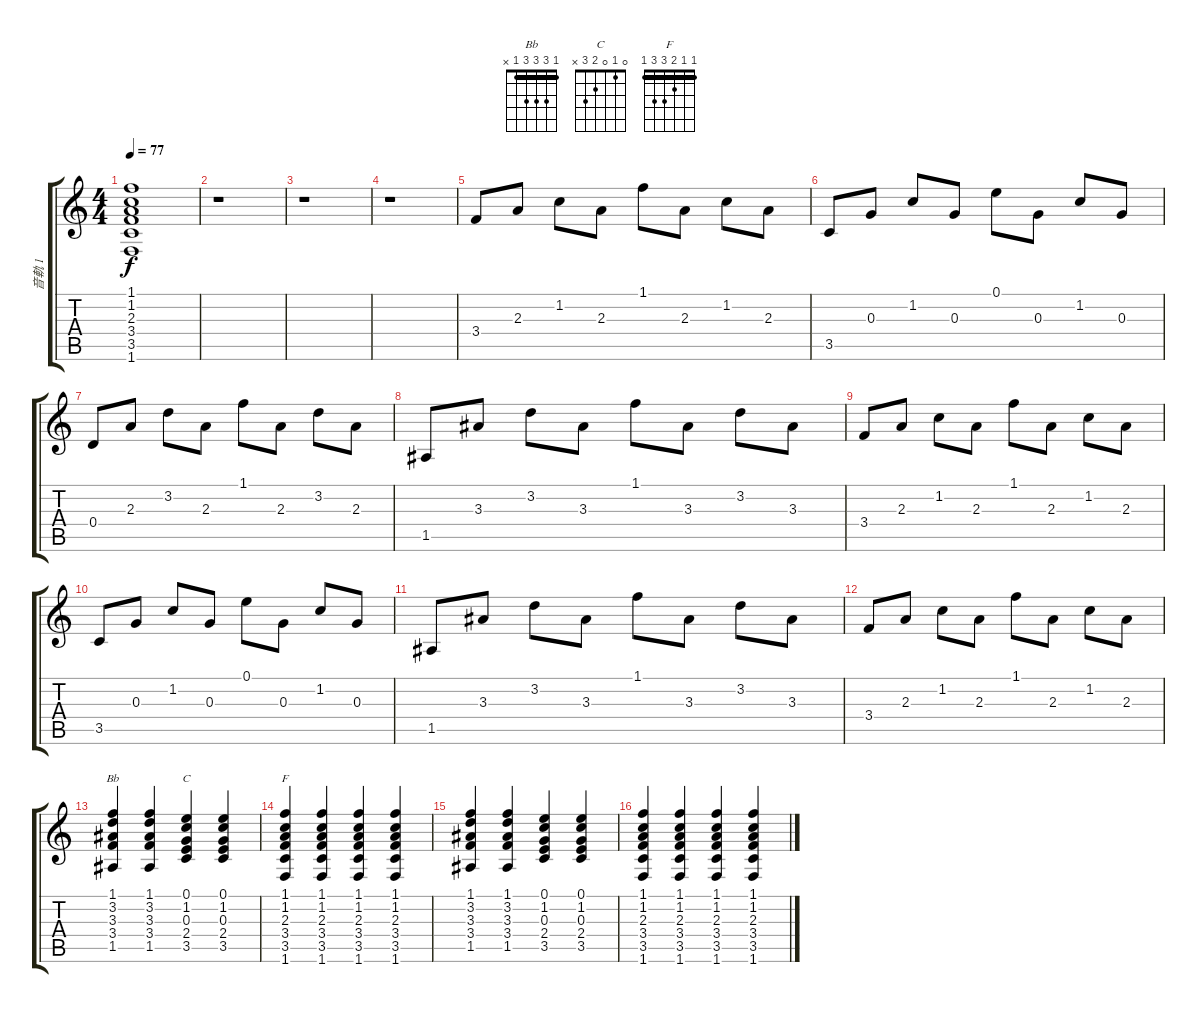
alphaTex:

\track ("音軌 1" "音軌 1") {instrument electricguitarjazz}
\staff {score tabs}
\tuning (E4 B3 G3 D3 A2 E2) {hide}
\chord ("Bb" 1 3 3 3 1 x) {barre 1}
\chord ("C" 0 1 0 2 3 x)
\chord ("F" 1 1 2 3 3 1) {barre 1}
\ts (4 4)
\tempo 77
\clef g2
\ks c
(1.1 1.2 2.3 3.4 3.5 1.6).1{dy f} |
r.1 |
r.1 |
r.1 |
3.4.8 2.3.8 1.2.8 2.3.8 1.1.8 2.3.8 1.2.8 2.3.8 |
3.5.8 0.3.8 1.2.8 0.3.8 0.1.8 0.3.8 1.2.8 0.3.8 |
0.4.8 2.3.8 3.2.8 2.3.8 1.1.8 2.3.8 3.2.8 2.3.8 |
1.5.8 3.3.8 3.2.8 3.3.8 1.1.8 3.3.8 3.2.8 3.3.8 |
3.4.8 2.3.8 1.2.8 2.3.8 1.1.8 2.3.8 1.2.8 2.3.8 |
3.5.8 0.3.8 1.2.8 0.3.8 0.1.8 0.3.8 1.2.8 0.3.8 |
1.5.8 3.3.8 3.2.8 3.3.8 1.1.8 3.3.8 3.2.8 3.3.8 |
3.4.8 2.3.8 1.2.8 2.3.8 1.1.8 2.3.8 1.2.8 2.3.8 |
(1.1 3.2 3.3 3.4 1.5).4{ch "Bb"} (1.1 3.2 3.3 3.4 1.5).4 (0.1 1.2 0.3 2.4 3.5).4{ch "C"} (0.1 1.2 0.3 2.4 3.5).4 |
(1.1 1.2 2.3 3.4 3.5 1.6).4{ch "F"} (1.1 1.2 2.3 3.4 3.5 1.6).4 (1.1 1.2 2.3 3.4 3.5 1.6).4 (1.1 1.2 2.3 3.4 3.5 1.6).4 |
(1.1 3.2 3.3 3.4 1.5).4 (1.1 3.2 3.3 3.4 1.5).4 (0.1 1.2 0.3 2.4 3.5).4 (0.1 1.2 0.3 2.4 3.5).4 |
(1.1 1.2 2.3 3.4 3.5 1.6).4 (1.1 1.2 2.3 3.4 3.5 1.6).4 (1.1 1.2 2.3 3.4 3.5 1.6).4 (1.1 1.2 2.3 3.4 3.5 1.6).4
